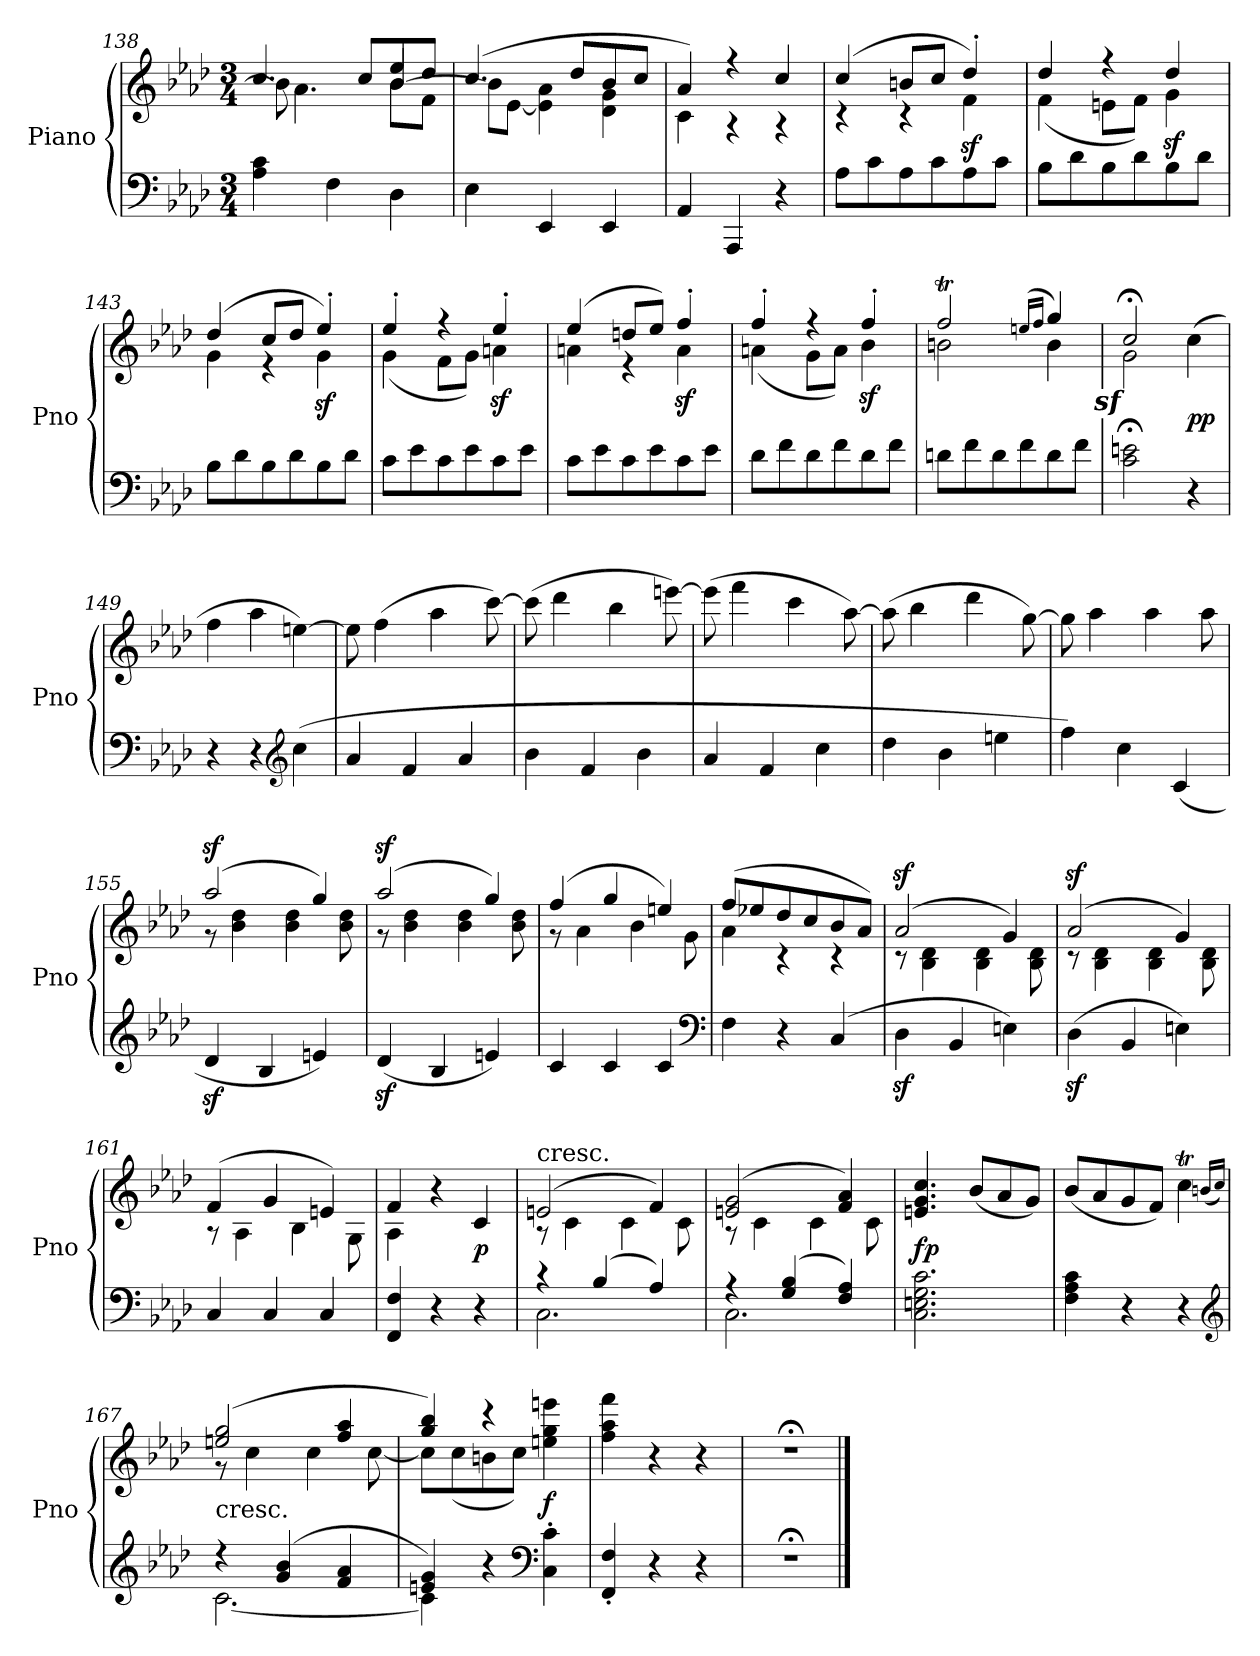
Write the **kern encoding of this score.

**kern	**kern	**dynam
*part1	*part1	*part1
*staff2	*staff1	*staff1/2
*I"Piano	*	*
*I'Pno	*	*
*clefF4	*clefG2	*
*k[b-e-a-d-]	*k[b-e-a-d-]	*
*M3/4	*M3/4	*
=138	=138	=138
*	*^	*
*	*	*^	*
4A- 4c	4.cc	8b-]	2ryy	.
.	.	4.a-	.	.
4F	.	.	.	.
.	8ccL	.	.	.
4D-	8ee-	8b-L	[4b-	.
.	8dd-J	8fJ	.	.
*	*	*v	*v	*
=139	=139	=139	=139
4E-	(4.cc	8b-L]	.
.	.	[8e-J	.
4EE-	.	4e-] 4a-	.
.	8dd-L	.	.
4EE-	8b-	4d- 4g	.
.	8ccJ	.	.
=140	=140	=140	=140
4AA-	4a-)	4c	.
4AAA-	4r	4rA	.
4r	4cc	4rA	.
=141	=141	=141	=141
8A-L	(4cc	4rc	.
8c	.	.	.
8A-	8bnL	4rc	.
8c	8ccJ	.	.
8A-	4dd-')	4fz<	.
8cJ	.	.	.
=142	=142	=142	=142
8B-L	4dd-	(4f	.
8d-	.	.	.
8B-	4rff	8enL	.
8d-	.	8fJ)	.
8B-	4dd-	4gz<	.
8d-J	.	.	.
=143	=143	=143	=143
8B-L	(4dd-	4g	.
8d-	.	.	.
8B-	8ccL	4r	.
8d-	8dd-J	.	.
8B-	4ee-')	4gz<	.
8d-J	.	.	.
=144	=144	=144	=144
8cL	4ee-'	(4g	.
8e-	.	.	.
8c	4rff	8fL	.
8e-	.	8gJ)	.
8c	4ee-'	4anz<	.
8e-J	.	.	.
=145	=145	=145	=145
8cL	(4ee-	4an	.
8e-	.	.	.
8c	8ddnL	4r	.
8e-	8ee-J)	.	.
8c	4ff'	4az<	.
8e-J	.	.	.
=146	=146	=146	=146
8d-L	4ff'	(4an	.
8f	.	.	.
8d-	4rff	8gL	.
8f	.	8aJ)	.
8d-	4ff'	4b-z<	.
8fJ	.	.	.
=147	=147	=147	=147
8dnL	2ffT	2bn	.
8f	.	.	.
8d	.	.	.
8f	.	.	.
.	(<16qeenLL	.	.
.	16qffJJ	.	.
8d	4gg)	4b	.
8fJ	.	.	.
=148	=148	=148	=148
!	!	!LO:DY:rj	!
2c;< 2en;<	2cc;<	2gz<	.
4r	4ryy	(4cc	pp
*	*v	*v	*
=149	=149	=149
4r	4ff	.
4r	4aa-	.
*clefG2	*	*
(4cc	[4een)	.
=150	=150	=150
4a-	8ee]	.
.	(4ff	.
4f	.	.
.	4aa-	.
4a-	.	.
.	[8ccc)	.
=151	=151	=151
4b-	(8ccc]	.
.	4ddd-	.
4f	.	.
.	4bb-	.
4b-	.	.
.	[8eeen)	.
=152	=152	=152
4a-	(8eee]	.
.	4fff	.
4f	.	.
.	4ccc	.
4cc	.	.
.	[8aa-)	.
=153	=153	=153
4dd-	(8aa-]	.
.	4bb-	.
4b-	.	.
.	4ddd-	.
4een	.	.
.	[8gg)	.
=154	=154	=154
4ff)	8gg]	.
.	4aa-	.
4cc	.	.
.	4aa-	.
(4c	.	.
.	8aa-	.
=155	=155	=155
*	*^	*
4d-z	(2aa-z>	8r	.
.	.	4b- 4dd-	.
4B-	.	.	.
.	.	4b- 4dd-	.
4en)	4gg)	.	.
.	.	8b- 8dd-	.
=156	=156	=156	=156
(4d-z	(2aa-z>	8r	.
.	.	4b- 4dd-	.
4B-	.	.	.
.	.	4b- 4dd-	.
4en)	4gg)	.	.
.	.	8b- 8dd-	.
=157	=157	=157	=157
4c	(4ff	8rg	.
.	.	4a-	.
4c	4gg	.	.
.	.	4b-	.
4c	4een)	.	.
.	.	8g	.
*clefF4	*	*	*
=158	=158	=158	=158
4F	(8ffL	4a-	.
.	8ee-X	.	.
4r	8dd-	4rc	.
.	8cc	.	.
(4C	8b-	4rc	.
.	8a-J)	.	.
=159	=159	=159	=159
4D-z>	(2a-z>	8rc	.
.	.	4B- 4d-	.
4BB-	.	.	.
.	.	4B- 4d-	.
4En)	4g)	.	.
.	.	8B- 8d-	.
=160	=160	=160	=160
(4D-z>	(2a-z>	8r	.
.	.	4B- 4d-	.
4BB-	.	.	.
.	.	4B- 4d-	.
4En)	4g)	.	.
.	.	8B- 8d-	.
=161	=161	=161	=161
4C	(4f	8r	.
.	.	4A-	.
4C	4g	.	.
.	.	4B-	.
4C	4en)	.	.
.	.	8G	.
=162	=162	=162	=162
4FF 4F	4f	4A-	.
4r	4r	2ryy	.
4r	4c	.	p
=163	=163	=163	=163
*^	*	*	*
!	!	!LO:TX:a:t=cresc.	!	!
4r	2.C	(2en	8r	.
.	.	.	4c	.
(4B-	.	.	.	.
.	.	.	4c	.
4A-)	.	4f)	.	.
.	.	.	8c	.
=164	=164	=164	=164	=164
4r	2.C	(2en 2g	8r	.
.	.	.	4c	.
(4G 4B-	.	.	.	.
.	.	.	4c	.
4F 4A-)	.	4f 4a-)	.	.
.	.	.	8c	.
*v	*v	*	*	*
*	*v	*v	*
=165	=165	=165
2.C 2.En 2.G 2.c	4.en 4.g 4.cc	fp
.	(8b-L	.
.	8a-	.
.	8gJ)	.
=166	=166	=166
4F 4A- 4c	(8b-L	.
.	8a-	.
4r	8g	.
.	8fJ)	.
4r	4cct	.
*clefG2	*	*
.	(16qbnLL	.
.	16qccJJ)	.
=167	=167	=167
*^	*^	*
!	!	!LO:TX:c:t=cresc.	!	!
4r	[2.c	(2een 2gg	8r	.
.	.	.	4cc	.
(4g 4b-	.	.	.	.
.	.	.	4cc	.
4f 4a-	.	4ff 4aa-	.	.
.	.	.	[8cc	.
=168	=168	=168	=168	=168
4en 4g)	4c]	4gg 4bb-)	8ccL]	.
.	.	.	(>8cc	.
4r	2ryy	4rccc	8bn	.
.	.	.	8ccJ)	.
*clefF4	*	*	*	*
4C' 4c'	.	4een 4gg 4eeen	4ryy	f
*v	*v	*	*	*
*	*v	*v	*
=169	=169	=169
4FF' 4F'	4ff 4aa- 4fff	.
4r	4r	.
4r	4r	.
=170	=170	=170
2.r;<	2.r;<	.
==	==	==
*-	*-	*-
